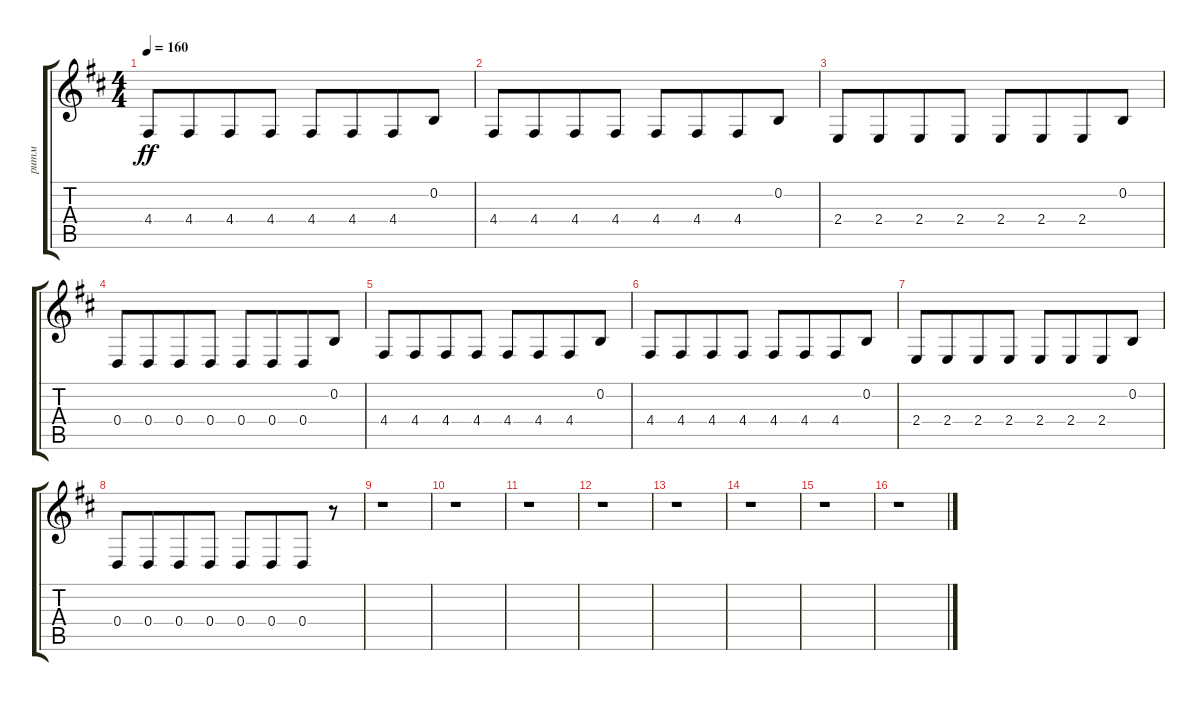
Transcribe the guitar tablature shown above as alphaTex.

\track ("ритм" "ритм") {instrument accordion}
\staff {score tabs}
\tuning (E4 B3 G3 D3 A2 E2) {hide}
\ts (4 4)
\tempo 160
\clef g2
\ks bminor
4.4.8{dy ff} 4.4.8{beam merge} 4.4.8 4.4.8 4.4.8 4.4.8{beam merge} 4.4.8 0.2.8 |
4.4.8 4.4.8{beam merge} 4.4.8 4.4.8 4.4.8 4.4.8{beam merge} 4.4.8 0.2.8 |
2.4.8 2.4.8{beam merge} 2.4.8 2.4.8 2.4.8 2.4.8{beam merge} 2.4.8 0.2.8 |
0.4.8 0.4.8{beam merge} 0.4.8 0.4.8 0.4.8 0.4.8{beam merge} 0.4.8 0.2.8 |
4.4.8 4.4.8{beam merge} 4.4.8 4.4.8 4.4.8 4.4.8{beam merge} 4.4.8 0.2.8 |
4.4.8 4.4.8{beam merge} 4.4.8 4.4.8 4.4.8 4.4.8{beam merge} 4.4.8 0.2.8 |
2.4.8 2.4.8{beam merge} 2.4.8 2.4.8 2.4.8 2.4.8{beam merge} 2.4.8 0.2.8 |
0.4.8 0.4.8{beam merge} 0.4.8 0.4.8 0.4.8 0.4.8{beam merge} 0.4.8 r.8 |
r.1 |
r.1 |
r.1 |
r.1 |
r.1 |
r.1 |
r.1 |
r.1
